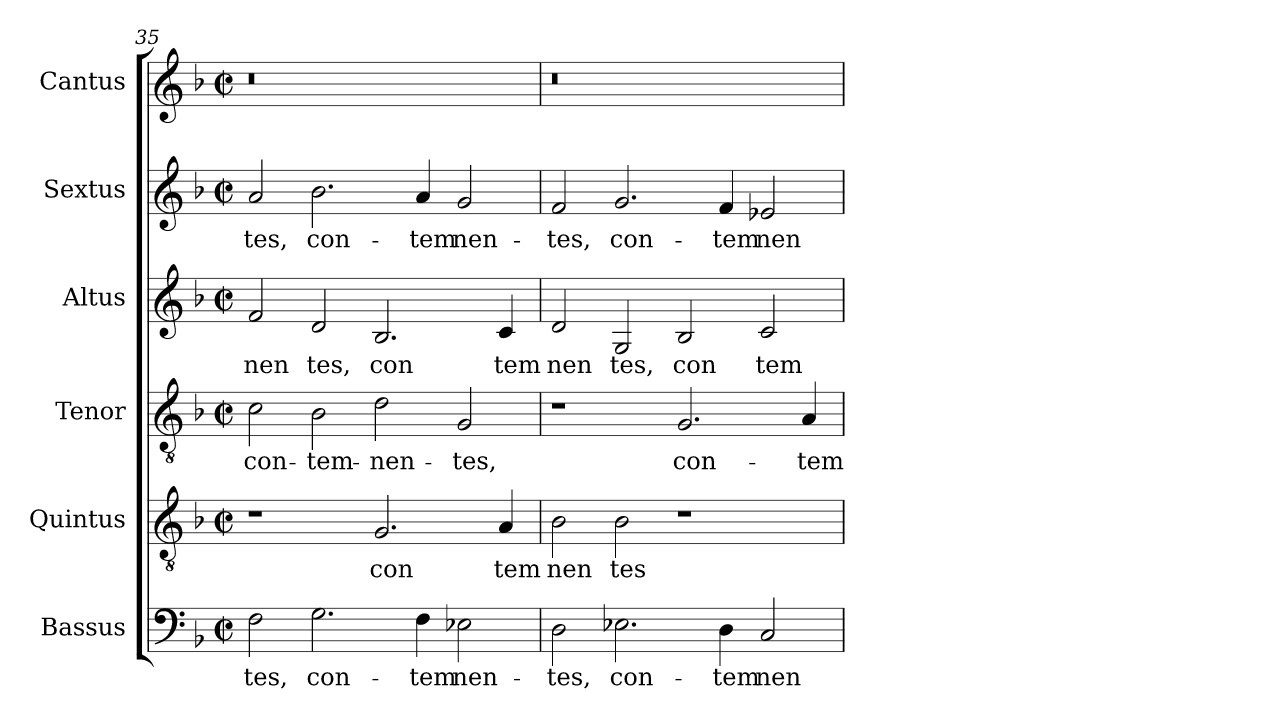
**kern	**text	**kern	**text	**kern	**text	**kern	**text	**kern	**text	**kern
*part6	*part6	*part5	*part5	*part4	*part4	*part3	*part3	*part2	*part2	*part1
*staff6	*staff6	*staff5	*staff5	*staff4	*staff4	*staff3	*staff3	*staff2	*staff2	*staff1
*I"Bassus	*	*I"Quintus	*	*I"Tenor	*	*I"Altus	*	*I"Sextus	*	*I"Cantus
!!LO:PB:g=z
*clefF4	*	*clefGv2	*	*clefGv2	*	*clefG2	*	*clefG2	*	*clefG2
*k[b-]	*	*k[b-]	*	*k[b-]	*	*k[b-]	*	*k[b-]	*	*k[b-]
*F:	*	*F:	*	*F:	*	*F:	*	*F:	*	*F:
*M2/2	*	*M2/2	*	*M2/2	*	*M2/2	*	*M2/2	*	*M2/2
*met(c|)	*	*met(c|)	*	*met(c|)	*	*met(c|)	*	*met(c|)	*	*met(c|)
=35	=35	=35	=35	=35	=35	=35	=35	=35	=35	=35
!	!LO:LY:b:cj	!	!	!	!LO:LY:b:cj	!	!LO:LY:b:cj	!	!LO:LY:b:cj	!
2F\	tes,	1r	.	2c\	con-	2f/	-nen	2a/	tes,	0r
!	!LO:LY:b:cj	!	!	!	!LO:LY:b:cj	!	!LO:LY:b:cj	!	!LO:LY:b:cj	!
2.G\	con-	.	.	2B-\	-tem-	2d/	tes,	2.b-\	con-	.
!	!	!	!LO:LY:b:cj	!	!LO:LY:b:cj	!	!LO:LY:b:cj	!	!	!
.	.	2.G/	con	2d\	-nen-	2.B-/	con	.	.	.
!	!LO:LY:b:cj	!	!	!	!	!	!	!	!LO:LY:b:cj	!
4F\	-tem	.	.	.	.	.	.	4a/	-tem	.
!	!LO:LY:b:cj	!	!	!	!LO:LY:b:cj	!	!	!	!LO:LY:b:cj	!
2E-X\	nen-	.	.	2G/	-tes,	.	.	2g/	nen-	.
!	!	!	!LO:LY:b:cj	!	!	!	!LO:LY:b:cj	!	!	!
.	.	4A/	tem	.	.	4c/	tem	.	.	.
=36	=36	=36	=36	=36	=36	=36	=36	=36	=36	=36
!	!LO:LY:b:cj	!	!LO:LY:b:cj	!	!	!	!LO:LY:b:cj	!	!LO:LY:b:cj	!
2D\	-tes,	2B-\	nen	1r	.	2d/	nen	2f/	-tes,	0r
!	!LO:LY:b:cj	!	!LO:LY:b:cj	!	!	!	!LO:LY:b:cj	!	!LO:LY:b:cj	!
2.E-X\	con-	2B-\	tes	.	.	2G/	tes,	2.g/	con-	.
!	!	!	!	!	!LO:LY:b:cj	!	!LO:LY:b:cj	!	!	!
.	.	1r	.	2.G/	con-	2B-/	con	.	.	.
!	!LO:LY:b:cj	!	!	!	!	!	!	!	!LO:LY:b:cj	!
4D\	-tem	.	.	.	.	.	.	4f/	-tem	.
!	!LO:LY:b:cj	!	!	!	!	!	!LO:LY:b:cj	!	!LO:LY:b:cj	!
2C/	nen-	.	.	.	.	2c/	tem	2e-X/	nen-	.
!	!	!	!	!	!LO:LY:b:cj	!	!	!	!	!
.	.	.	.	4A/	-tem-	.	.	.	.	.
=	=	=	=	=	=	=	=	=	=	=
*-	*-	*-	*-	*-	*-	*-	*-	*-	*-	*-
